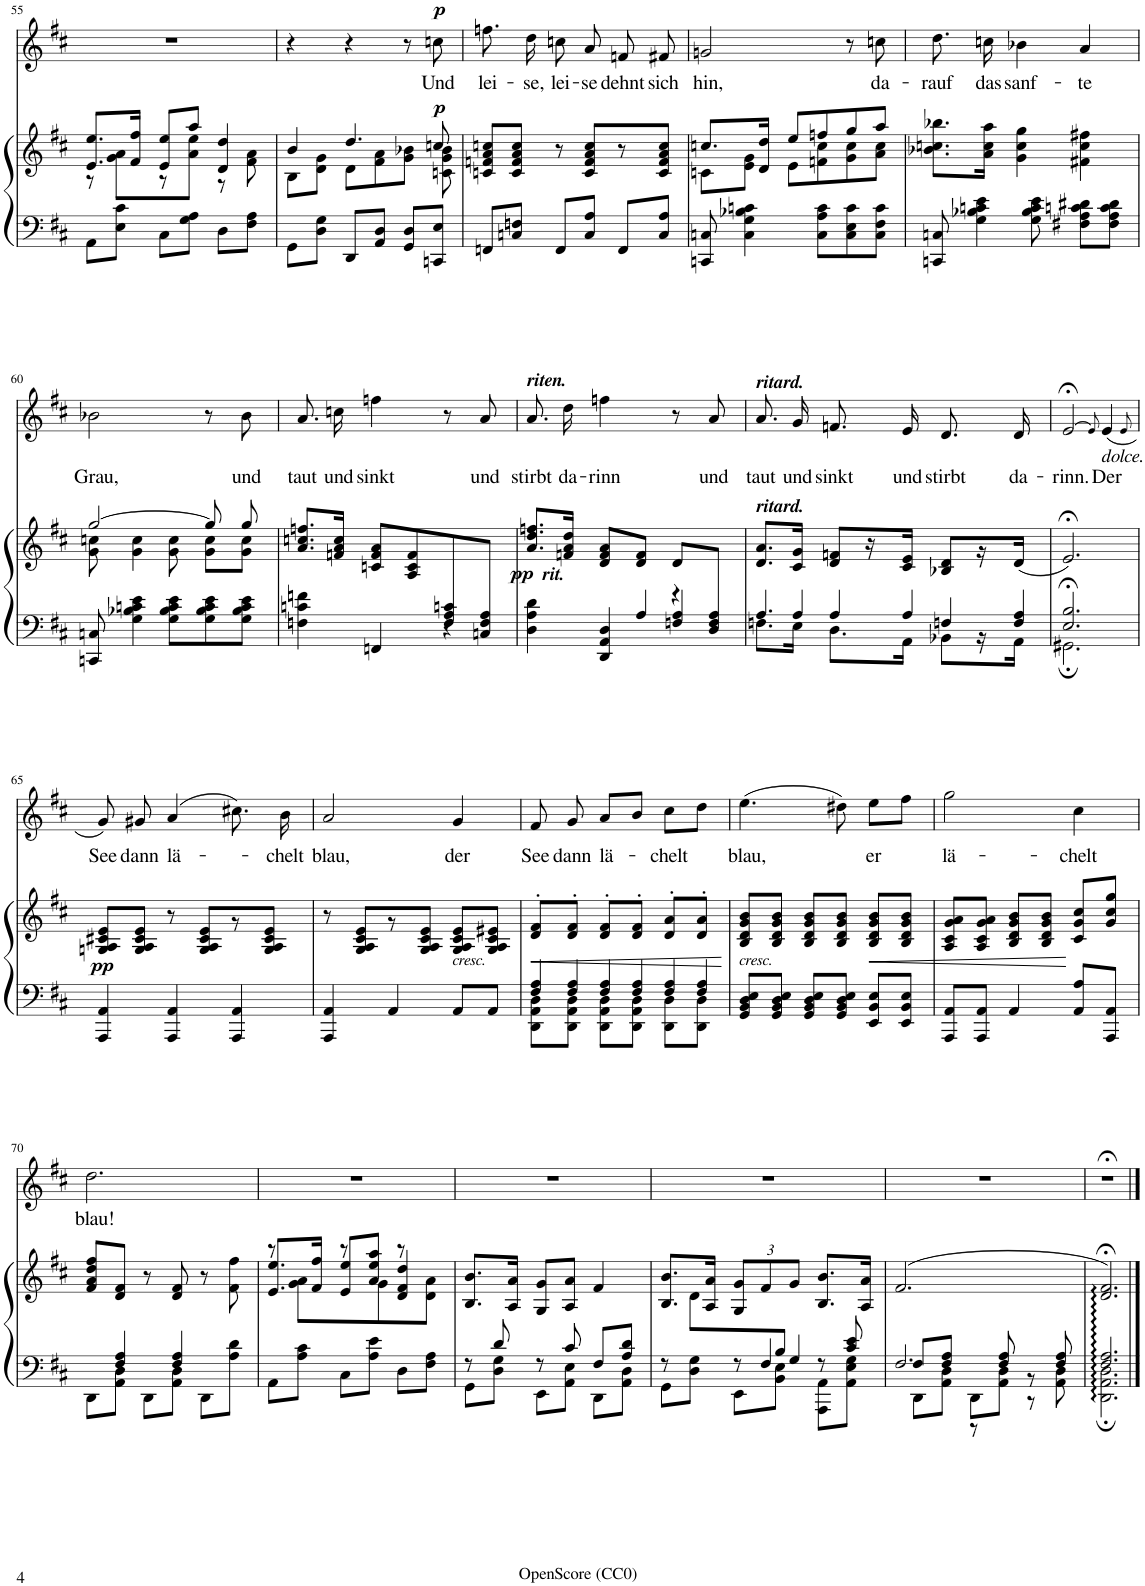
**kern	**kern	**dynam	**kern	**text	**dynam
*part2	*part2	*part2	*part1	*part1	*part1
*staff3	*staff2	*staff2/3	*staff1	*staff1	*staff1
*I"Pianoforte	*	*	*I"Singstimme Voice	*	*
*I'Pno	*	*	*	*	*
!!LO:PB:g=z
*clefF4	*clefG2	*	*clefG2	*	*
*k[f#c#]	*k[f#c#]	*	*k[f#c#]	*	*
*M3/4	*M3/4	*	*M3/4	*	*
=55	=55	=55	=55	=55	=55
*	*^	*	*	*	*
8AA\L	8.e/ 8.ee/L	8r	.	2.r	.	.
8E\ 8c#\J	.	8g\ 8a\L	.	.	.	.
.	16f#/ 16ff#/Jk	.	.	.	.	.
8C#\L	8e/ 8ee/L	8r	.	.	.	.
8G\ 8A\J	8aa/J	8a\ 8ee\J	.	.	.	.
8D\L	4d/ 4dd/	8r	.	.	.	.
8F#\ 8A\J	.	8f#\ 8a\	.	.	.	.
=56	=56	=56	=56	=56	=56	=56
8GG\L	4b/	8B\L	.	4r	.	.
8D\ 8G\J	.	8d\ 8g\J	.	.	.	.
8DD/L	4.dd/	8d\L	.	4r	.	.
8AA/ 8D/J	.	8f#\ 8a\	.	.	.	.
8GG/ 8D/L	.	8g\ 8b-X\J	.	8r	.	.
!	!	!	!LO:DY:a	!	!LO:LY:b	!LO:DY:a
8CCn/ 8E/J	8ccn/	8cn\ 8g\ 8b-\	p	8ccn\	Und	p
=57	=57	=57	=57	=57	=57	=57
!	!	!	!	!	!LO:LY:b	!
*	*v	*v	*	*	*	*
8FFn/L	8cn/ 8fn/ 8a/ 8ccn/L	.	8.ffn\	lei-	.
8Cn/ 8Fn/J	8c/ 8f/ 8a/ 8cc/J	.	.	.	.
!	!	!	!	!LO:LY:b	!
.	.	.	16dd\	-se,	.
!	!	!	!	!LO:LY:b	!
8FF/L	8r	.	8ccn\	lei-	.
!	!	!	!	!LO:LY:b	!
8C/ 8A/J	8c/ 8f/ 8a/ 8cc/L	.	8a/	-se	.
!	!	!	!	!LO:LY:b	!
8FF/L	8r	.	8fn/	dehnt	.
!	!	!	!	!LO:LY:b	!
8C/ 8A/J	8c/ 8f/ 8a/ 8cc/J	.	8f#X/	sich	.
=58	=58	=58	=58	=58	=58
*	*^	*	*	*	*
!	!	!	!	!	!LO:LY:b	!
8CCn/ 8Cn/	8.ccn/L	8cn\L	.	2gn/	hin,	.
4C\ 4G\ 4B-X\ 4cn\	.	8e\ 8g\J	.	.	.	.
.	16d/ 16dd/Jk	.	.	.	.	.
.	8ee/L	8e\L	.	.	.	.
8C\ 8A\ 8c\L	8ffn/	8fn\ 8cc\	.	.	.	.
8C\ 8E\ 8c\	8gg/	8g\ 8cc\	.	8r	.	.
!	!	!	!	!	!LO:LY:b	!
8C\ 8F#\ 8c\J	8aa/J	8a\ 8cc\J	.	8ccn\	da-	.
=59	=59	=59	=59	=59	=59	=59
!	!	!	!	!	!LO:LY:b	!
*	*v	*v	*	*	*	*
8CCn/ 8Cn/	8.b-X\ 8.ccn\ 8.bb-X\L	.	8.dd\	-rauf	.
4G\ 4B-X\ 4cn\ 4e\	.	.	.	.	.
!	!	!	!	!LO:LY:b	!
.	16a\ 16cc\ 16aa\Jk	.	16ccn\	das	.
!	!	!	!	!LO:LY:b	!
.	4g\ 4cc\ 4gg\	.	4b-X\	sanf-	.
8G\ 8B-\ 8c\ 8e\	.	.	.	.	.
!	!	!	!	!LO:LY:b	!
8F#X\ 8A\ 8cn\ 8d#X\L	4f#X\ 4cc\ 4ff#X\	.	4a/	-te	.
8F#\ 8A\ 8c\ 8d#\J	.	.	.	.	.
!!LO:LB:g=z
=60	=60	=60	=60	=60	=60
*	*^	*	*	*	*
!	!	!	!	!	!LO:LY:b	!
8CCn/ 8Cn/	[2gg/	8g\ 8ccn\	.	2b-X\	Grau,	.
4G\ 4B-X\ 4cn\ 4e\	.	4g\ 4cc\	.	.	.	.
8G\ 8B-\ 8c\ 8e\L	.	8g\ 8cc\	.	.	.	.
8G\ 8B-\ 8c\ 8e\	8gg/]	8g\ 8cc\L	.	8r	.	.
!	!	!	!	!	!LO:LY:b	!
8G\ 8B-\ 8c\ 8e\J	8gg/	8g\ 8cc\J	.	8b-\	und	.
=61	=61	=61	=61	=61	=61	=61
*^	*	*	*	*	*	*
!	!	!	!	!	!	!LO:LY:b	!
*	*	*v	*v	*	*	*	*
2ryy	4Fn\ 4cn\ 4fn\	8.a/ 8.ccn/ 8.ffn/L	.	8.a/	taut	.
!	!	!	!	!	!LO:LY:b	!
.	.	16fn/ 16a/ 16cc/Jk	.	16ccn\	und	.
!	!	!	!	!	!LO:LY:b	!
.	4FFn/	8cn/ 8f/ 8a/L	.	4ffn\	sinkt	.
.	.	8A/ 8c/ 8f/	.	.	.	.
8F/ 8A/ 8cn/	4r	4ryy	.	8r	.	.
!	!	!	!	!	!LO:LY:b	!
8Cn/ 8F/ 8A/J	.	.	.	8a/	und	.
=62	=62	=62	=62	=62	=62	=62
*	*^	*	*	*	*	*
!	!	!	!	!	!LO:TX:a:Bi:t=riten.	!	!
!	!	!	!LO:TX:b:Bi:t=rit.	!	!	!	!
!	!	!	!	!LO:DY:b	!	!LO:LY:b	!
8ryy	4D\ 4A\ 4d\	4.ryy	8.a/ 8.dd/ 8.ffn/L	pp	8.a/	stirbt	.
!	!	!	!	!	!	!LO:LY:b	!
.	.	.	16fn/ 16a/ 16dd/Jk	.	16dd\	da-	.
!	!	!	!	!	!	!LO:LY:b	!
.	4DD/ 4AA/ 4D/	.	8d/ 8f/ 8a/L	.	4ffn\	-rinn	.
.	.	8A/	8d/ 8f/J	.	.	.	.
.	4r	8Fn/ 8A/	8d/L	.	8r	.	.
!	!	!	!	!	!	!LO:LY:b	!
8D/ 8F/ 8A/J	.	8ryy	8ryy	.	8a/	und	.
=63	=63	=63	=63	=63	=63	=63	=63
!	!	!	!	!	!LO:TX:a:Bi:t=ritard.	!	!
!	!	!	!LO:TX:a:Bi:t=ritard.	!	!	!	!
!	!	!	!	!	!	!LO:LY:b	!
*	*v	*v	*	*	*	*	*
8.A/	8.Fn\L	8.d/ 8.a/L	.	8.a/	taut	.
!	!	!	!	!	!LO:LY:b	!
16A/	16E\Jk	16c#/ 16g/Jk	.	16g/	und	.
!	!	!	!	!	!LO:LY:b	!
8A/	8.D\L	8d/ 8fn/L	.	8.fn/	sinkt	.
16ryy	.	16r	.	.	.	.
!	!	!	!	!	!LO:LY:b	!
16A/	16AA\Jk	16c#/ 16e/JJ	.	16e/	und	.
!	!	!	!	!	!LO:LY:b	!
8Fn/	8BB-X\L	8B-X/ 8d/L	.	8.d/	stirbt	.
16ryy	16r	16r	.	.	.	.
!	!	!	!	!	!LO:LY:b	!
16F/ 16A/	16AA\JJ	(16d/JJ	.	16d/	da-	.
=64	=64	=64	=64	=64	=64	=64
!	!	!	!	!	!LO:LY:b	!
2.E/;< 2.B/;<	2.GG#X;\	2.e;</)	.	[>2e;</	-rinn.	.
.	.	.	.	8qe/]	.	.
!	!	!	!	!LO:TX:b:i:t=dolce.	!	!
!	!	!	!	!	!LO:LY:b	!
.	.	.	.	(4e/	Der	.
*v	*v	*	*	*	*	*
.	.	.	8qe/	.	.
!!LO:LB:g=z
=65	=65	=65	=65	=65	=65
!	!	!LO:DY:b	!	!LO:LY:b	!
4AAA/ 4AA/	8Gn/ 8A/ 8c#X/ 8e/L	pp	8g/)	See	.
!	!	!	!	!LO:LY:b	!
.	8G/ 8A/ 8c#/ 8e/J	.	8g#X/	dann	.
!	!	!	!	!LO:LY:b	!
4AAA/ 4AA/	8r	.	(4a/	lä-	.
.	8G/ 8A/ 8c#/ 8e/L	.	.	.	.
4AAA/ 4AA/	8r	.	8.cc#X\)	.	.
.	8G/ 8A/ 8c#/ 8e/J	.	.	.	.
!	!	!	!	!LO:LY:b	!
.	.	.	16b\	-chelt	.
=66	=66	=66	=66	=66	=66
!	!	!	!	!LO:LY:b	!
4AAA/ 4AA/	8r	.	2a/	blau,	.
.	8G/ 8A/ 8c#/ 8e/L	.	.	.	.
4AA/	8r	.	.	.	.
.	8G/ 8A/ 8c#/ 8e/J	.	.	.	.
!	!LO:TX:b:i:t=cresc.	!	!	!	!
!	!	!	!	!LO:LY:b	!
8AA/L	8G/ 8A/ 8c#/ 8e/L	.	4g/	der	.
8AA/J	8G/ 8A/ 8c#/ 8e#X/J	.	.	.	.
=67	=67	=67	=67	=67	=67
*^	*	*	*	*	*
!	!	!	!LO:HP:b	!	!LO:LY:b	!
8F#/ 8A/	8DD\ 8AA\ 8D\L	8d/'> 8f#/'>L	<	8f#/	See	.
!	!	!	!	!	!LO:LY:b	!
8F#/ 8A/	8DD\ 8AA\ 8D\J	8d/'> 8f#/'>J	.	8g/	dann	.
!	!	!	!	!	!LO:LY:b	!
8F#/ 8A/	8DD\ 8AA\ 8D\L	8d/'> 8f#/'>L	.	8a/L	lä-	.
8F#/ 8A/	8DD\ 8AA\ 8D\J	8d/'> 8f#/'>J	.	8b/J	.	.
!	!	!	!	!	!LO:LY:b	!
8F#/ 8A/	8DD\ 8D\L	8d/'> 8a/'>L	.	8cc#\L	-chelt	.
8F#/ 8A/	8DD\ 8D\J	8d/'> 8a/'>J	.	8dd\J	.	.
*v	*v	*	*	*	*	*
.	.	[	.	.	.
=68	=68	=68	=68	=68	=68
!	!LO:TX:b:i:t=cresc.	!	!	!	!
!	!	!	!	!LO:LY:b	!
8GG/ 8BB/ 8D/ 8E/L	8B/ 8d/ 8g/ 8b/L	.	(4.ee\	blau,	.
8GG/ 8BB/ 8D/ 8E/J	8B/ 8d/ 8g/ 8b/J	.	.	.	.
8GG/ 8BB/ 8D/ 8E/L	8B/ 8d/ 8g/ 8b/L	.	.	.	.
8GG/ 8BB/ 8D/ 8E/J	8B/ 8d/ 8g/ 8b/J	.	8dd#X\)	.	.
!	!	!LO:HP:b	!	!LO:LY:b	!
8EE/ 8BB/ 8E/L	8B/ 8d/ 8g/ 8b/L	<	8ee\L	er	.
8EE/ 8BB/ 8E/J	8B/ 8d/ 8g/ 8b/J	.	8ff#\J	.	.
=69	=69	=69	=69	=69	=69
!	!	!	!	!LO:LY:b	!
8AAA/ 8AA/L	8A/ 8c#/ 8g/ 8a/L	.	2gg\	lä-	.
8AAA/ 8AA/J	8A/ 8c#/ 8g/ 8a/J	.	.	.	.
4AA/	8B/ 8d/ 8g/ 8b/L	.	.	.	.
.	8B/ 8d/ 8g/ 8b/J	.	.	.	.
!	!	!	!	!LO:LY:b	!
8AA/ 8A/L	8c#/ 8g/ 8cc#/L	[	4cc#\	-chelt	.
8AAA/ 8AA/J	8g/ 8cc#/ 8gg/J	.	.	.	.
!!LO:LB:g=z
=70	=70	=70	=70	=70	=70
*^	*	*	*	*	*
!	!	!	!	!	!LO:LY:b	!
8ryy	8DD\L	8f#/ 8a/ 8dd/ 8ff#/L	.	2.dd\	blau!	.
8F#/ 8A/	8AA\ 8D\J	8d/ 8f#/J	.	.	.	.
8ryy	8DD\L	8r	.	.	.	.
8F#/ 8A/	8AA\ 8D\J	8d/ 8f#/	.	.	.	.
8DD\L	4ryy	8r	.	.	.	.
8A\ 8d\J	.	8f#\ 8ff#\	.	.	.	.
*v	*v	*	*	*	*	*
=71	=71	=71	=71	=71	=71
*	*^	*	*	*	*
8AA\L	8r	8.e/ 8.ee/L	.	2.r	.	.
8A\ 8c#\J	8g\ 8a\L	.	.	.	.	.
.	.	16f#/ 16ff#/Jk	.	.	.	.
8C#\L	8r	8e/ 8ee/L	.	.	.	.
8A\ 8e\J	8g\	8a/ 8ee/ 8aa/J	.	.	.	.
8D\L	8r	4d/ 4f#/ 4dd/	.	.	.	.
8F#\ 8A\J	8d\ 8a\J	.	.	.	.	.
*	*v	*v	*	*	*	*
=72	=72	=72	=72	=72	=72
*^	*	*	*	*	*
8r	8GG\L	8.B/ 8.b/L	.	2.r	.	.
8d/	8D\ 8G\J	.	.	.	.	.
.	.	16A/ 16a/Jk	.	.	.	.
8r	8EE\L	8G/ 8g/L	.	.	.	.
8c#/	8AA\ 8E\J	8A/ 8a/J	.	.	.	.
8F#/L	8DD\L	4f#/	.	.	.	.
8A/ 8d/J	8AA\ 8D\J	.	.	.	.	.
=73	=73	=73	=73	=73	=73	=73
*	*^	*^	*	*	*	*
8r	8GG\L	3ryy	8.B/ 8.b/L	8ryy	.	2.r	.	.
8ryy	8D\ 8G\J	.	.	8d\L	.	.	.	.
.	.	.	16A/ 16a/Jk	.	.	.	.	.
*	*	*	*Xbrackettup	*	*	*	*	*
8r	8EE\L	.	12G/ 12g/L	2ryy	.	.	.	.
*	*	*Xtuplet	*	*	*	*	*	*
.	.	12F#/	12f#/	.	.	.	.	.
8B/J	8BB\ 8E\J	.	.	.	.	.	.	.
.	.	12G/	12g/J	.	.	.	.	.
8r	8AAA\ 8AA\L	4ryy	8.B/ 8.b/L	.	.	.	.	.
8c#/ 8e/	8AA\ 8E\ 8G\J	.	.	.	.	.	.	.
.	.	.	16A/ 16a/Jk	.	.	.	.	.
*	*	*	*v	*v	*	*	*	*
=74	=74	=74	=74	=74	=74	=74	=74
2.F#/	8DD\L	8F#/L	(>2.f#/	.	2.r	.	.
.	8AA\ 8D\J	8F#/ 8A/J	.	.	.	.	.
.	8DD\L	8r	.	.	.	.	.
.	8AA\ 8D\J	8F#/ 8A/	.	.	.	.	.
.	8r	8r	.	.	.	.	.
.	8AA\ 8D\	8F#/ 8A/	.	.	.	.	.
*	*v	*v	*	*	*	*	*
=75	=75	=75	=75	=75	=75	=75
2.F#/:: 2.A/::	2.DD\; 2.AA\; 2.D\;	2.d/::;< 2.f#/::;<)	.	2.r;<	.	.
*v	*v	*	*	*	*	*
==	==	==	==	==	==
*-	*-	*-	*-	*-	*-
